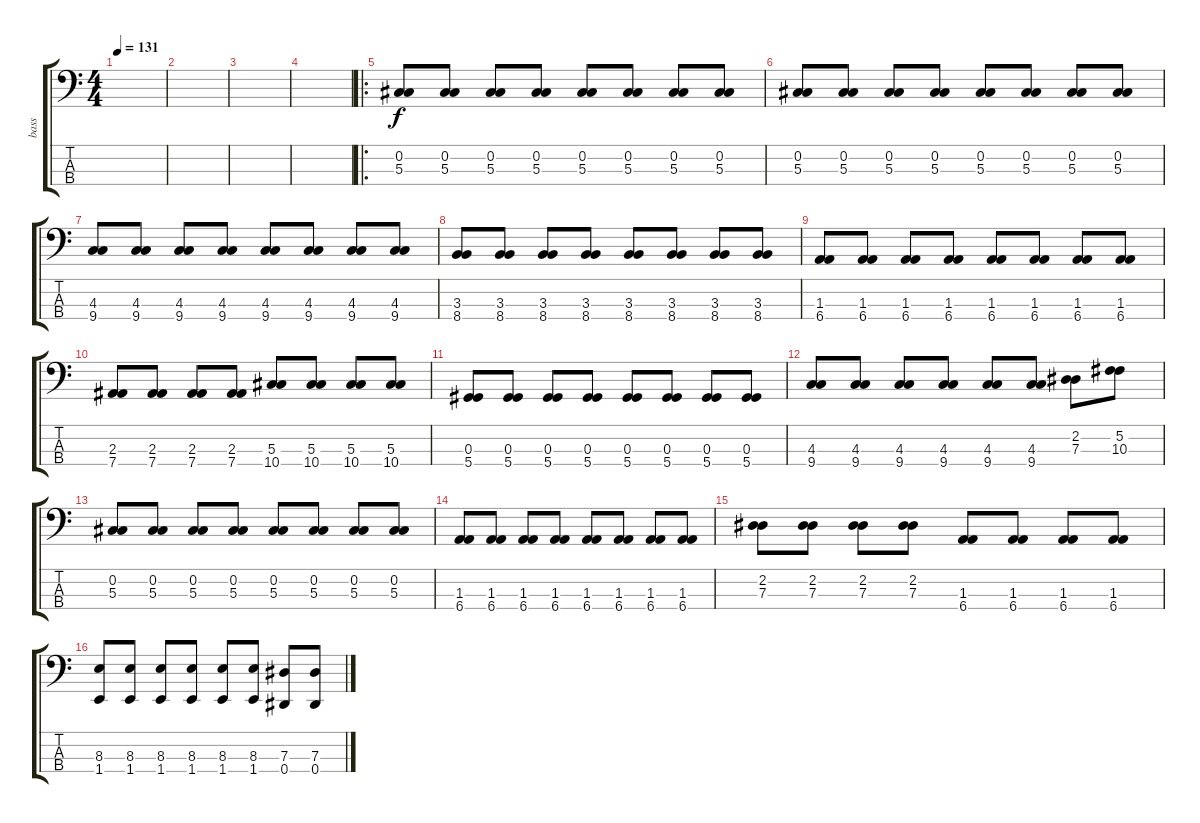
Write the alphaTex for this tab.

\track ("bass" "bass") {instrument electricbassfinger}
\staff {score tabs}
\tuning (Gb2 Db2 Ab1 Eb1) {hide}
\ts (4 4)
\tempo 131
\clef f4
\ks c
|
|
|
|
\ro
(0.2 5.3).8 (0.2 5.3).8 (0.2 5.3).8 (0.2 5.3).8 (0.2 5.3).8 (0.2 5.3).8 (0.2 5.3).8 (0.2 5.3).8 |
(0.2 5.3).8 (0.2 5.3).8 (0.2 5.3).8 (0.2 5.3).8 (0.2 5.3).8 (0.2 5.3).8 (0.2 5.3).8 (0.2 5.3).8 |
(4.3 9.4).8 (4.3 9.4).8 (4.3 9.4).8 (4.3 9.4).8 (4.3 9.4).8 (4.3 9.4).8 (4.3 9.4).8 (4.3 9.4).8 |
(3.3 8.4).8 (3.3 8.4).8 (3.3 8.4).8 (3.3 8.4).8 (3.3 8.4).8 (3.3 8.4).8 (3.3 8.4).8 (3.3 8.4).8 |
(1.3 6.4).8 (1.3 6.4).8 (1.3 6.4).8 (1.3 6.4).8 (1.3 6.4).8 (1.3 6.4).8 (1.3 6.4).8 (1.3 6.4).8 |
(2.3 7.4).8 (2.3 7.4).8 (2.3 7.4).8 (2.3 7.4).8 (5.3 10.4).8 (5.3 10.4).8 (5.3 10.4).8 (5.3 10.4).8 |
(0.3 5.4).8 (0.3 5.4).8 (0.3 5.4).8 (0.3 5.4).8 (0.3 5.4).8 (0.3 5.4).8 (0.3 5.4).8 (0.3 5.4).8 |
(4.3 9.4).8 (4.3 9.4).8 (4.3 9.4).8 (4.3 9.4).8 (4.3 9.4).8 (4.3 9.4).8 (2.2 7.3).8 (5.2 10.3).8 |
(0.2 5.3).8 (0.2 5.3).8 (0.2 5.3).8 (0.2 5.3).8 (0.2 5.3).8 (0.2 5.3).8 (0.2 5.3).8 (0.2 5.3).8 |
(1.3 6.4).8 (1.3 6.4).8 (1.3 6.4).8 (1.3 6.4).8 (1.3 6.4).8 (1.3 6.4).8 (1.3 6.4).8 (1.3 6.4).8 |
(2.2 7.3).8 (2.2 7.3).8 (2.2 7.3).8 (2.2 7.3).8 (1.3 6.4).8 (1.3 6.4).8 (1.3 6.4).8 (1.3 6.4).8 |
(8.3 1.4).8 (8.3 1.4).8 (8.3 1.4).8 (8.3 1.4).8 (8.3 1.4).8 (8.3 1.4).8 (7.3 0.4).8 (7.3 0.4).8
